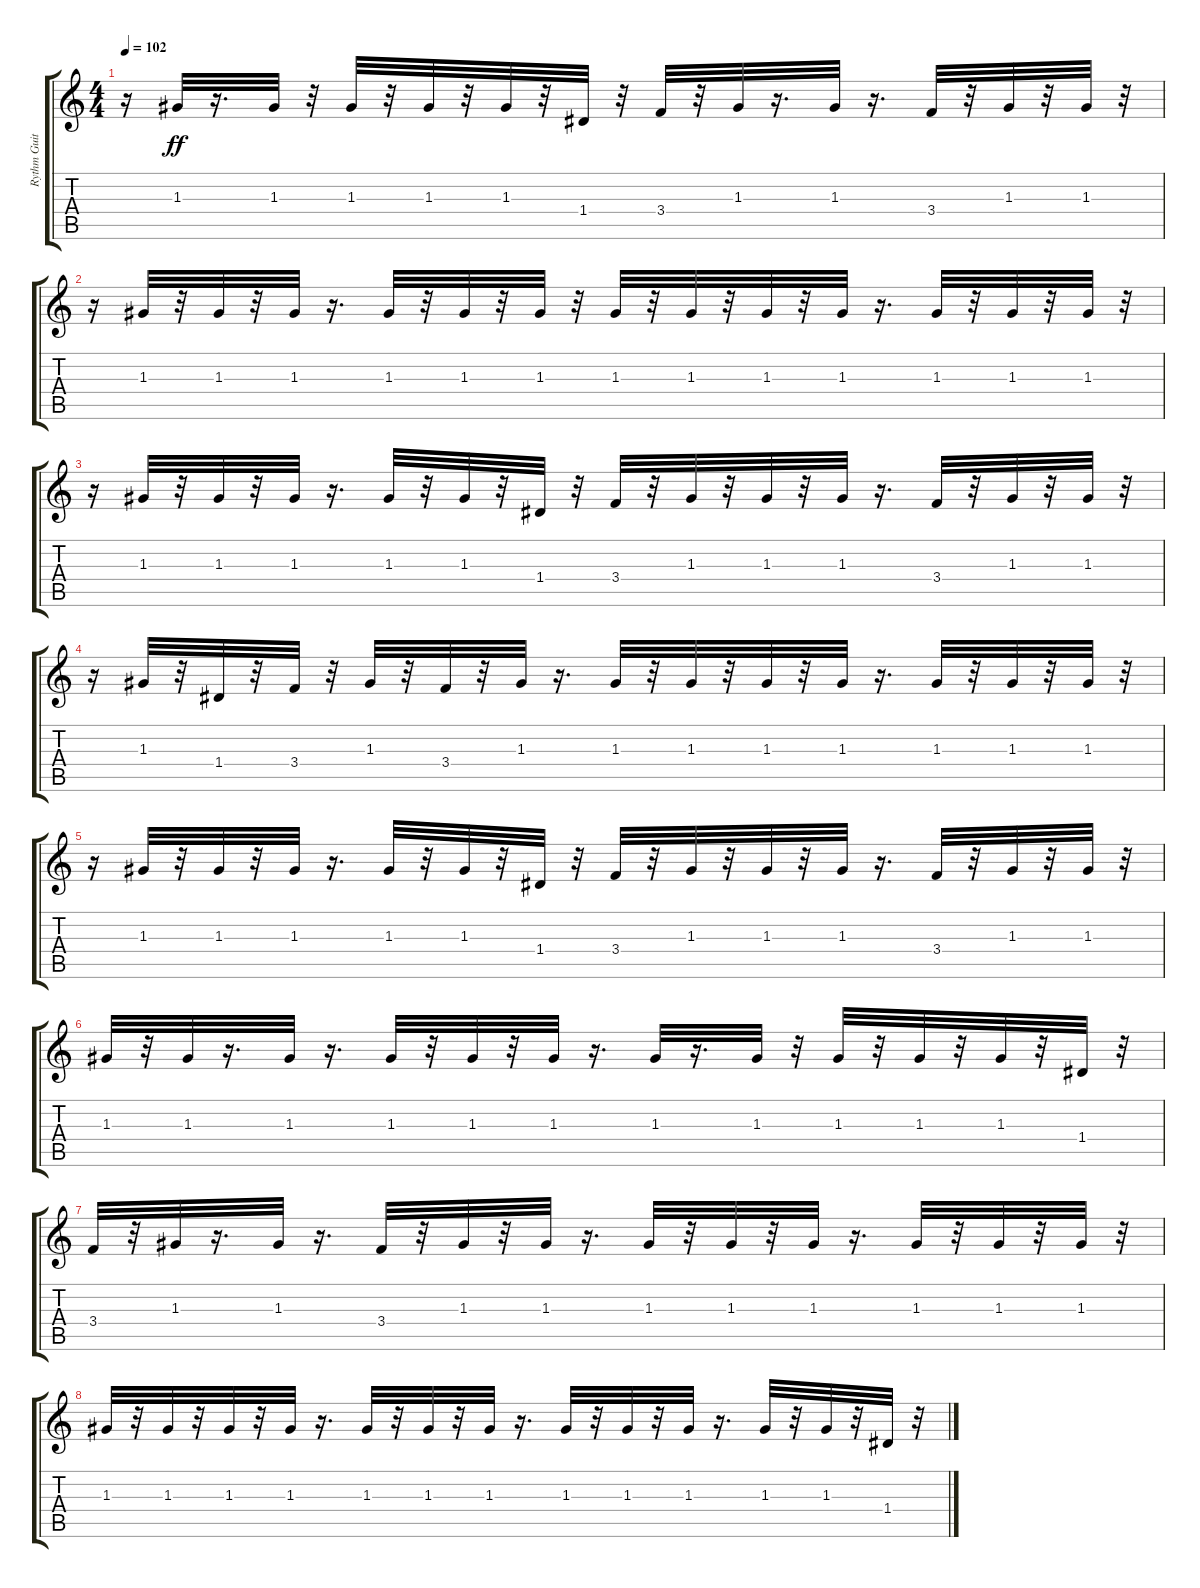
\track ("Rythm Guitar" "Rythm Guit") {instrument electricguitarmuted}
\staff {score tabs}
\tuning (E4 B3 G3 D3 A2 E2) {hide}
\ts (4 4)
\tempo 102
\clef g2
\ks c
r.16{dy ff} 1.3.32 r.16{d} 1.3.32 r.32 1.3.32 r.32 1.3.32 r.32 1.3.32 r.32 1.4.32 r.32 3.4.32 r.32 1.3.32 r.16{d} 1.3.32 r.16{d} 3.4.32 r.32 1.3.32 r.32 1.3.32 r.32 |
r.16 1.3.32 r.32 1.3.32 r.32 1.3.32 r.16{d} 1.3.32 r.32 1.3.32 r.32 1.3.32 r.32 1.3.32 r.32 1.3.32 r.32 1.3.32 r.32 1.3.32 r.16{d} 1.3.32 r.32 1.3.32 r.32 1.3.32 r.32 |
r.16 1.3.32 r.32 1.3.32 r.32 1.3.32 r.16{d} 1.3.32 r.32 1.3.32 r.32 1.4.32 r.32 3.4.32 r.32 1.3.32 r.32 1.3.32 r.32 1.3.32 r.16{d} 3.4.32 r.32 1.3.32 r.32 1.3.32 r.32 |
r.16 1.3.32 r.32 1.4.32 r.32 3.4.32 r.32 1.3.32 r.32 3.4.32 r.32 1.3.32 r.16{d} 1.3.32 r.32 1.3.32 r.32 1.3.32 r.32 1.3.32 r.16{d} 1.3.32 r.32 1.3.32 r.32 1.3.32 r.32 |
r.16 1.3.32 r.32 1.3.32 r.32 1.3.32 r.16{d} 1.3.32 r.32 1.3.32 r.32 1.4.32 r.32 3.4.32 r.32 1.3.32 r.32 1.3.32 r.32 1.3.32 r.16{d} 3.4.32 r.32 1.3.32 r.32 1.3.32 r.32 |
1.3.32 r.32 1.3.32 r.16{d} 1.3.32 r.16{d} 1.3.32 r.32 1.3.32 r.32 1.3.32 r.16{d} 1.3.32 r.16{d} 1.3.32 r.32 1.3.32 r.32 1.3.32 r.32 1.3.32 r.32 1.4.32 r.32 |
3.4.32 r.32 1.3.32 r.16{d} 1.3.32 r.16{d} 3.4.32 r.32 1.3.32 r.32 1.3.32 r.16{d} 1.3.32 r.32 1.3.32 r.32 1.3.32 r.16{d} 1.3.32 r.32 1.3.32 r.32 1.3.32 r.32 |
1.3.32 r.32 1.3.32 r.32 1.3.32 r.32 1.3.32 r.16{d} 1.3.32 r.32 1.3.32 r.32 1.3.32 r.16{d} 1.3.32 r.32 1.3.32 r.32 1.3.32 r.16{d} 1.3.32 r.32 1.3.32 r.32 1.4.32 r.32
